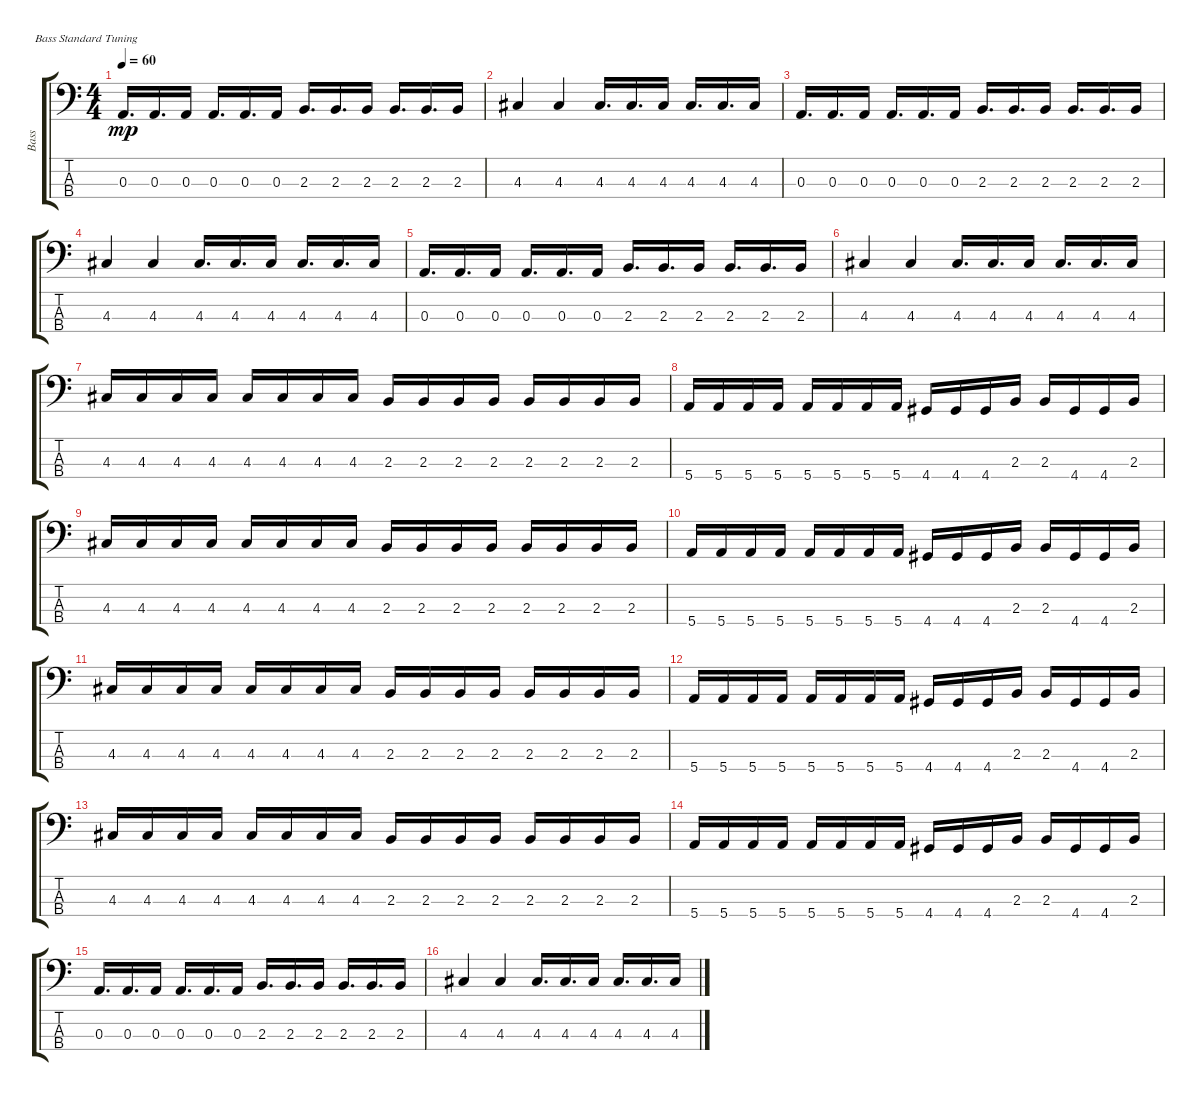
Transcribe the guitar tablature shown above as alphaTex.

\defaultSystemsLayout 4
\track ("Bass" "Bass") {instrument distortionguitar}
\staff {score tabs}
\tuning (G2 D2 A1 E1)
\ts (4 4)
\tempo 60
\clef f4
\ks c
0.3.16{d dy mp} 0.3.16{d} 0.3.16 0.3.16{d} 0.3.16{d} 0.3.16 2.3.16{d} 2.3.16{d} 2.3.16 2.3.16{d} 2.3.16{d} 2.3.16 |
4.3.4 4.3.4 4.3.16{d} 4.3.16{d} 4.3.16 4.3.16{d} 4.3.16{d} 4.3.16 |
0.3.16{d} 0.3.16{d} 0.3.16 0.3.16{d} 0.3.16{d} 0.3.16 2.3.16{d} 2.3.16{d} 2.3.16 2.3.16{d} 2.3.16{d} 2.3.16 |
4.3.4 4.3.4 4.3.16{d} 4.3.16{d} 4.3.16 4.3.16{d} 4.3.16{d} 4.3.16 |
0.3.16{d} 0.3.16{d} 0.3.16 0.3.16{d} 0.3.16{d} 0.3.16 2.3.16{d} 2.3.16{d} 2.3.16 2.3.16{d} 2.3.16{d} 2.3.16 |
4.3.4 4.3.4 4.3.16{d} 4.3.16{d} 4.3.16 4.3.16{d} 4.3.16{d} 4.3.16 |
4.3.16 4.3.16 4.3.16 4.3.16 4.3.16 4.3.16 4.3.16 4.3.16 2.3.16 2.3.16 2.3.16 2.3.16 2.3.16 2.3.16 2.3.16 2.3.16 |
5.4.16 5.4.16 5.4.16 5.4.16 5.4.16 5.4.16 5.4.16 5.4.16 4.4.16 4.4.16 4.4.16 2.3.16 2.3.16 4.4.16 4.4.16 2.3.16 |
4.3.16 4.3.16 4.3.16 4.3.16 4.3.16 4.3.16 4.3.16 4.3.16 2.3.16 2.3.16 2.3.16 2.3.16 2.3.16 2.3.16 2.3.16 2.3.16 |
5.4.16 5.4.16 5.4.16 5.4.16 5.4.16 5.4.16 5.4.16 5.4.16 4.4.16 4.4.16 4.4.16 2.3.16 2.3.16 4.4.16 4.4.16 2.3.16 |
4.3.16 4.3.16 4.3.16 4.3.16 4.3.16 4.3.16 4.3.16 4.3.16 2.3.16 2.3.16 2.3.16 2.3.16 2.3.16 2.3.16 2.3.16 2.3.16 |
5.4.16 5.4.16 5.4.16 5.4.16 5.4.16 5.4.16 5.4.16 5.4.16 4.4.16 4.4.16 4.4.16 2.3.16 2.3.16 4.4.16 4.4.16 2.3.16 |
4.3.16 4.3.16 4.3.16 4.3.16 4.3.16 4.3.16 4.3.16 4.3.16 2.3.16 2.3.16 2.3.16 2.3.16 2.3.16 2.3.16 2.3.16 2.3.16 |
5.4.16 5.4.16 5.4.16 5.4.16 5.4.16 5.4.16 5.4.16 5.4.16 4.4.16 4.4.16 4.4.16 2.3.16 2.3.16 4.4.16 4.4.16 2.3.16 |
0.3.16{d} 0.3.16{d} 0.3.16 0.3.16{d} 0.3.16{d} 0.3.16 2.3.16{d} 2.3.16{d} 2.3.16 2.3.16{d} 2.3.16{d} 2.3.16 |
4.3.4 4.3.4 4.3.16{d} 4.3.16{d} 4.3.16 4.3.16{d} 4.3.16{d} 4.3.16
